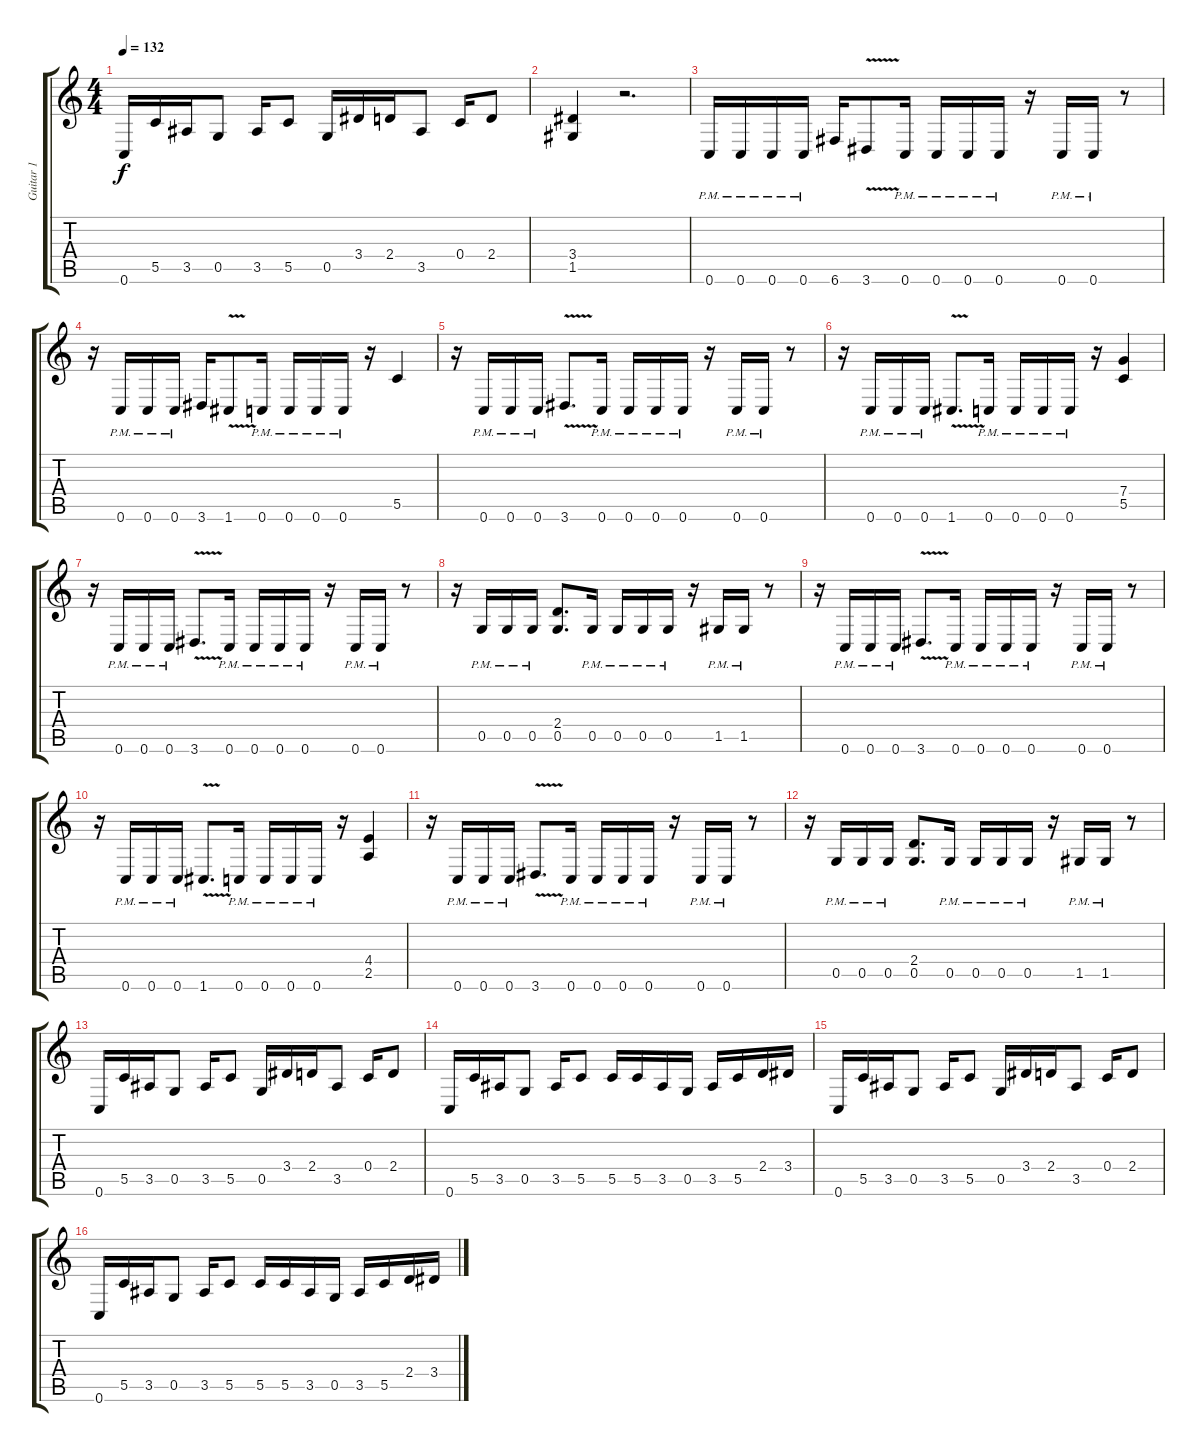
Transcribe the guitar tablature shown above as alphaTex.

\track ("Guitar 1" "Guitar 1") {instrument distortionguitar}
\staff {score tabs}
\tuning (D4 A3 F3 C3 G2 C2) {hide}
\ts (4 4)
\tempo 132
\clef g2
\ks c
0.6.16{dy f} 5.5.16 3.5.16 0.5.8 3.5.16 5.5.8 0.5.16 3.4.16 2.4.16 3.5.8 0.4.16 2.4.8 |
(3.4 1.5).4 r.2{d} |
0.6{pm}.16 0.6{pm}.16 0.6{pm}.16 0.6{pm}.16 6.6.16 3.6{v}.8 0.6{pm}.16 0.6{pm}.16 0.6{pm}.16 0.6{pm}.16 r.16 0.6{pm}.16 0.6{pm}.16 r.8 |
r.16 0.6{pm}.16 0.6{pm}.16 0.6{pm}.16 3.6.16 1.6{v}.8 0.6{pm}.16 0.6{pm}.16 0.6{pm}.16 0.6{pm}.16 r.16 5.5.4 |
r.16 0.6{pm}.16 0.6{pm}.16 0.6{pm}.16 3.6{v}.8{d} 0.6{pm}.16 0.6{pm}.16 0.6{pm}.16 0.6{pm}.16 r.16 0.6{pm}.16 0.6{pm}.16 r.8 |
r.16 0.6{pm}.16 0.6{pm}.16 0.6{pm}.16 1.6{v}.8{d} 0.6{pm}.16 0.6{pm}.16 0.6{pm}.16 0.6{pm}.16 r.16 (7.4 5.5).4 |
r.16 0.6{pm}.16 0.6{pm}.16 0.6{pm}.16 3.6{v}.8{d} 0.6{pm}.16 0.6{pm}.16 0.6{pm}.16 0.6{pm}.16 r.16 0.6{pm}.16 0.6{pm}.16 r.8 |
r.16 0.5{pm}.16 0.5{pm}.16 0.5{pm}.16 (2.4 0.5).8{d} 0.5{pm}.16 0.5{pm}.16 0.5{pm}.16 0.5{pm}.16 r.16 1.5{pm}.16 1.5{pm}.16 r.8 |
r.16 0.6{pm}.16 0.6{pm}.16 0.6{pm}.16 3.6{v}.8{d} 0.6{pm}.16 0.6{pm}.16 0.6{pm}.16 0.6{pm}.16 r.16 0.6{pm}.16 0.6{pm}.16 r.8 |
r.16 0.6{pm}.16 0.6{pm}.16 0.6{pm}.16 1.6{v}.8{d} 0.6{pm}.16 0.6{pm}.16 0.6{pm}.16 0.6{pm}.16 r.16 (4.4 2.5).4 |
r.16 0.6{pm}.16 0.6{pm}.16 0.6{pm}.16 3.6{v}.8{d} 0.6{pm}.16 0.6{pm}.16 0.6{pm}.16 0.6{pm}.16 r.16 0.6{pm}.16 0.6{pm}.16 r.8 |
r.16 0.5{pm}.16 0.5{pm}.16 0.5{pm}.16 (2.4 0.5).8{d} 0.5{pm}.16 0.5{pm}.16 0.5{pm}.16 0.5{pm}.16 r.16 1.5{pm}.16 1.5{pm}.16 r.8 |
0.6.16 5.5.16 3.5.16 0.5.8 3.5.16 5.5.8 0.5.16 3.4.16 2.4.16 3.5.8 0.4.16 2.4.8 |
0.6.16 5.5.16 3.5.16 0.5.8 3.5.16 5.5.8 5.5.16 5.5.16 3.5.16 0.5.16 3.5.16 5.5.16 2.4.16 3.4.16 |
0.6.16 5.5.16 3.5.16 0.5.8 3.5.16 5.5.8 0.5.16 3.4.16 2.4.16 3.5.8 0.4.16 2.4.8 |
0.6.16 5.5.16 3.5.16 0.5.8 3.5.16 5.5.8 5.5.16 5.5.16 3.5.16 0.5.16 3.5.16 5.5.16 2.4.16 3.4.16
